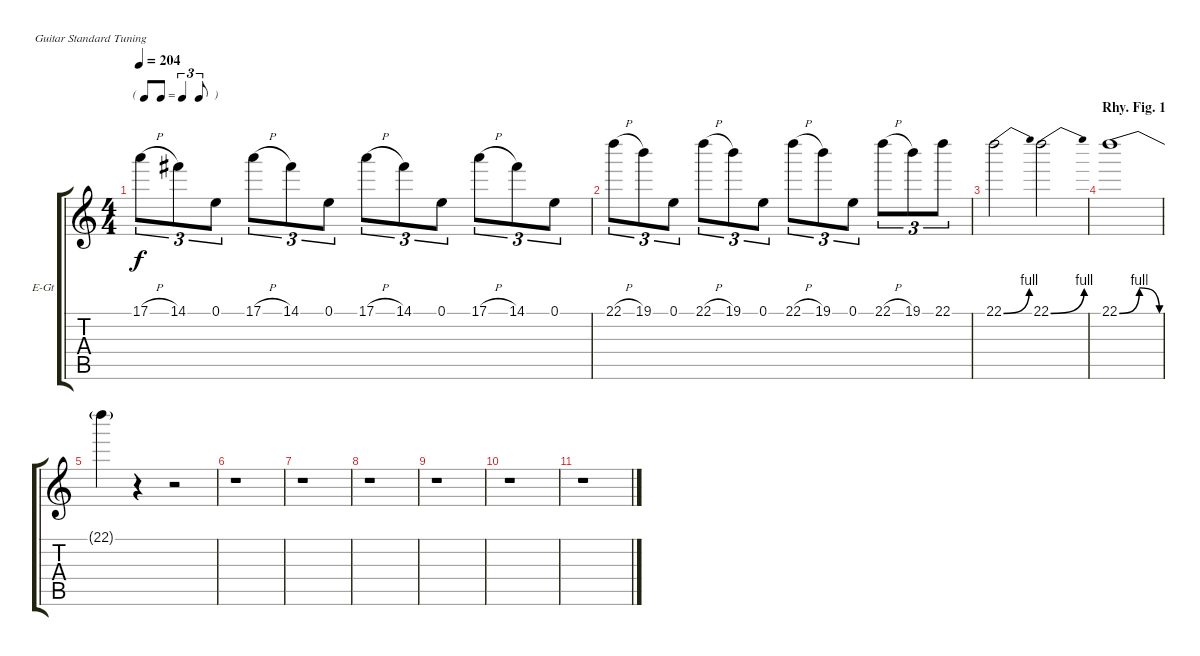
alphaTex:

\bracketExtendMode groupsimilarinstruments
\firstSystemTrackNameOrientation horizontal
\otherSystemsTrackNameOrientation horizontal
\track ("Gtr III Lead" "E-Gt") {instrument overdrivenguitar}
\staff {score tabs}
\tuning (E4 B3 G3 D3 A2 E2)
\ts (4 4)
\tf triplet8th
\tempo 204
\clef g2
\ks c
17.1{h}.8{tu (3 2) dy f} 14.1.8{tu (3 2)} 0.1.8{tu (3 2)} 17.1{h}.8{tu (3 2)} 14.1.8{tu (3 2)} 0.1.8{tu (3 2)} 17.1{h}.8{tu (3 2)} 14.1.8{tu (3 2)} 0.1.8{tu (3 2)} 17.1{h}.8{tu (3 2)} 14.1.8{tu (3 2)} 0.1.8{tu (3 2)} |
22.1{h}.8{tu (3 2)} 19.1.8{tu (3 2)} 0.1.8{tu (3 2)} 22.1{h}.8{tu (3 2)} 19.1.8{tu (3 2)} 0.1.8{tu (3 2)} 22.1{h}.8{tu (3 2)} 19.1.8{tu (3 2)} 0.1.8{tu (3 2)} 22.1{h}.8{tu (3 2)} 19.1.8{tu (3 2)} 22.1.8{tu (3 2)} |
22.1{be (bend 0 0 60 4)}.2 22.1{be (bend 0 0 60 4)}.2 |
\section ("" "Rhy. Fig. 1")
22.1{be (bendrelease 0 0 30 4 30 4 60 0)}.1 |
22.1{be (hold 0 0 60 0) t}.4 r.4 r.2 |
r.1 |
r.1 |
r.1 |
r.1 |
r.1 |
r.1
